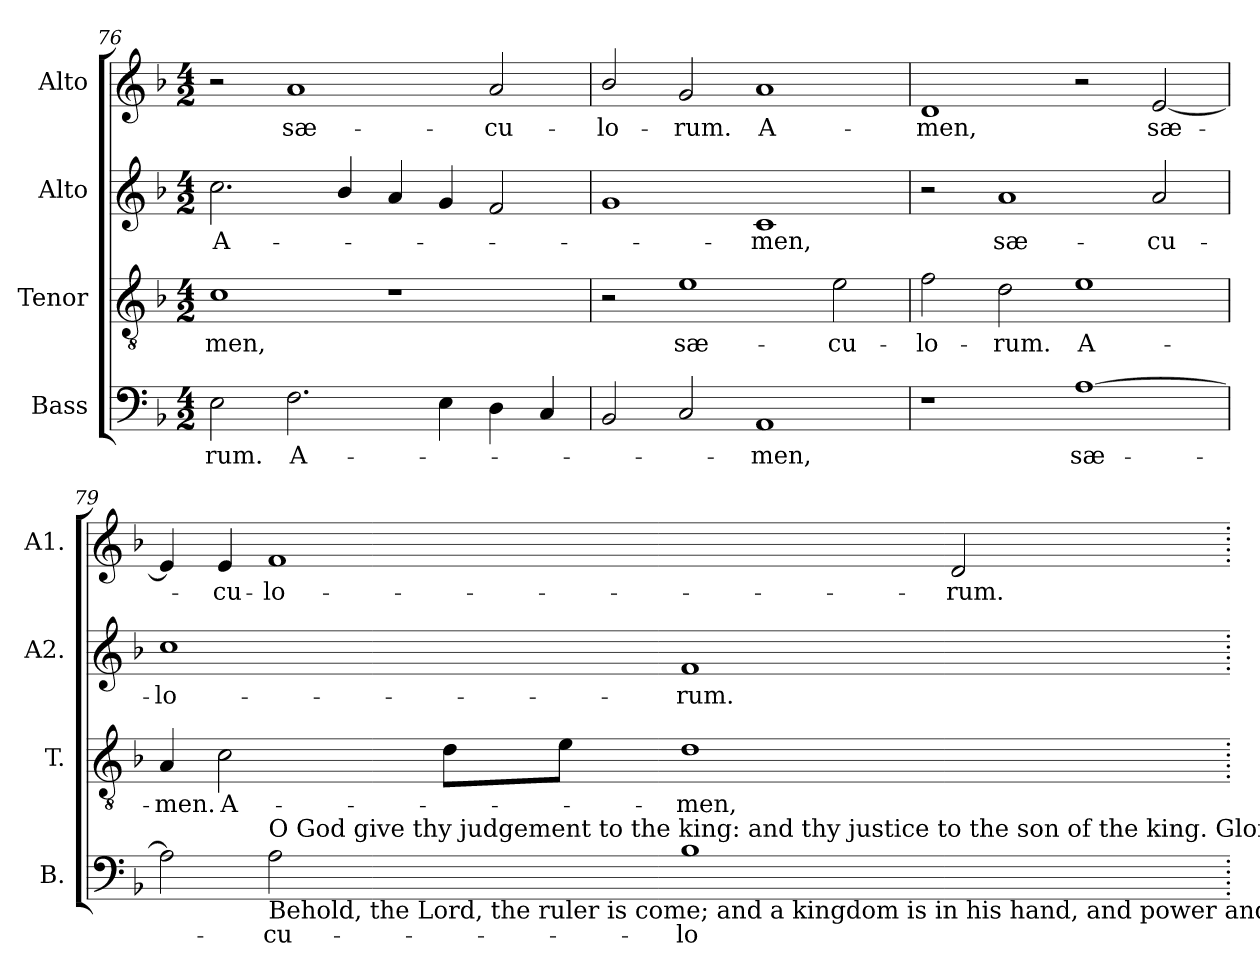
**kern	**text	**kern	**text	**kern	**text	**kern	**text
*part4	*part4	*part3	*part3	*part2	*part2	*part1	*part1
*staff4	*staff4	*staff3	*staff3	*staff2	*staff2	*staff1	*staff1
*I"Bass	*	*I"Tenor	*	*I"Alto	*	*I"Alto	*
*I'B.	*	*I'T.	*	*I'A2.	*	*I'A1.	*
*clefF4	*	*clefGv2	*	*clefG2	*	*clefG2	*
*	*	*ITrd7c12	*	*	*	*	*
*k[b-]	*	*k[b-]	*	*k[b-]	*	*k[b-]	*
*F:	*	*F:	*	*F:	*	*F:	*
*M4/2	*	*M4/2	*	*M4/2	*	*M4/2	*
=76	=76	=76	=76	=76	=76	=76	=76
!	!LO:LY:b:color=#000000	!	!	!	!	!	!
!	!	!	!LO:LY:b:color=#000000	!	!	!	!
!	!	!	!	!	!LO:LY:b:color=#000000	!	!
2Ei\	-rum.	1Ci	-men,	2.cci\	A-	2r	.
!	!LO:LY:b:color=#000000	!	!	!	!	!	!
!	!	!	!	!	!	!	!LO:LY:b:color=#000000
2.Fi\	A-	.	.	.	.	1ai	sæ-
.	.	.	.	4b-i/	.	.	.
.	.	1r	.	4ai/	.	.	.
4Ei\	.	.	.	4gi/	.	.	.
!	!	!	!	!	!	!	!LO:LY:b:color=#000000
4Di\	.	.	.	2fi/	.	2ai/	-cu-
4Ci/	.	.	.	.	.	.	.
=77	=77	=77	=77	=77	=77	=77	=77
!	!	!	!	!	!	!	!LO:LY:b:color=#000000
2BB-i/	.	2r	.	1gi	.	2b-i/	-lo-
!	!	!	!LO:LY:b:color=#000000	!	!	!	!
!	!	!	!	!	!	!	!LO:LY:b:color=#000000
2Ci/	.	1Ei	sæ-	.	.	2gi/	-rum.
!	!LO:LY:b:color=#000000	!	!	!	!	!	!
!	!	!	!	!	!LO:LY:b:color=#000000	!	!
!	!	!	!	!	!	!	!LO:LY:b:color=#000000
1AAi	-men,	.	.	1ci	-men,	1ai	A-
!	!	!	!LO:LY:b:color=#000000	!	!	!	!
.	.	2Ei\	-cu-	.	.	.	.
=78	=78	=78	=78	=78	=78	=78	=78
!	!	!	!LO:LY:b:color=#000000	!	!	!	!
!	!	!	!	!	!	!	!LO:LY:b:color=#000000
1r	.	2Fi\	-lo-	2r	.	1di	-men,
!	!	!	!LO:LY:b:color=#000000	!	!	!	!
!	!	!	!	!	!LO:LY:b:color=#000000	!	!
.	.	2Di\	-rum.	1ai	sæ-	.	.
!	!LO:LY:b:color=#000000	!	!	!	!	!	!
!	!	!	!LO:LY:b:color=#000000	!	!	!	!
[1Ai	sæ-	1Ei	A-	.	.	2r	.
!	!	!	!	!	!LO:LY:b:color=#000000	!	!
!	!	!	!	!	!	!	!LO:LY:b:color=#000000
.	.	.	.	2ai/	-cu-	[2ei/	sæ-
!!LO:LB:g=z
=79	=79	=79	=79	=79	=79	=79	=79
!	!	!	!LO:LY:b:color=#000000	!	!	!	!
!	!	!	!	!	!LO:LY:b:color=#000000	!	!
2Ai\]	.	4AAi/	-men.	1cci	-lo-	4ei/]	.
!	!	!	!LO:LY:b:color=#000000	!	!	!	!
!	!	!	!	!	!	!	!LO:LY:b:color=#000000
.	.	2Ci\	A-	.	.	4ei/	-cu-
!	!LO:LY:b:color=#000000	!	!	!	!	!	!
!LO:TX:b:t=Behold, the Lord, the ruler is come; and a kingdom is in his hand, and power and dominion.	!	!	!	!	!	!	!
!LO:TX:t=O God give thy judgement to the king&colon; and thy justice to the son of the king.  Glory be...	!	!	!	!	!	!	!
!	!	!	!	!	!	!	!LO:LY:b:color=#000000
2Ai\	-cu-	.	.	.	.	1fi	-lo-
.	.	8Di\L	.	.	.	.	.
.	.	8Ei\J	.	.	.	.	.
!	!LO:LY:b:color=#000000	!	!	!	!	!	!
!	!	!	!LO:LY:b:color=#000000	!	!	!	!
!	!	!	!	!	!LO:LY:b:color=#000000	!	!
1B-i	-lo-	1Di	-men,	1fi	-rum.	.	.
!	!	!	!	!	!	!	!LO:LY:b:color=#000000
.	.	.	.	.	.	2di/	-rum.
=.	=.	=.	=.	=.	=.	=.	=.
*-	*-	*-	*-	*-	*-	*-	*-
